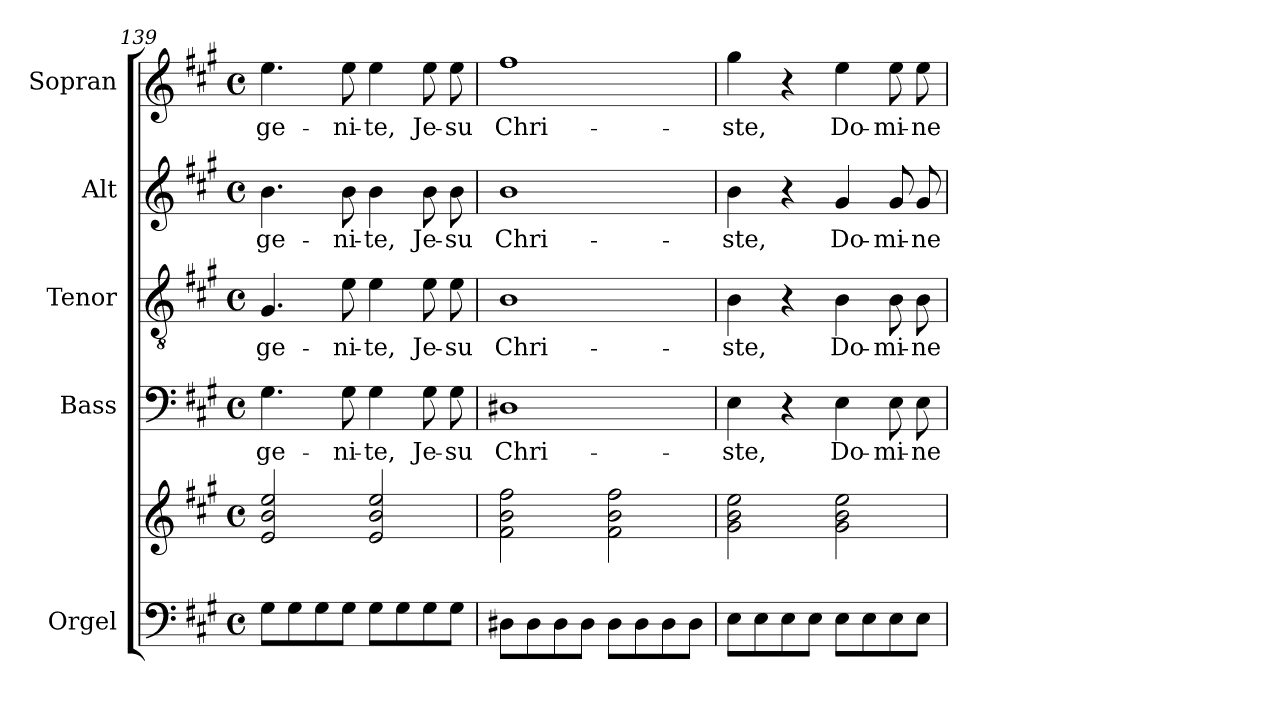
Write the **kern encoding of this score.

**kern	**kern	**kern	**text	**kern	**text	**kern	**text	**kern	**text
*part5	*part5	*part4	*part4	*part3	*part3	*part2	*part2	*part1	*part1
*staff6	*staff5	*staff4	*staff4	*staff3	*staff3	*staff2	*staff2	*staff1	*staff1
*I"Orgel	*	*I"Bass	*	*I"Tenor	*	*I"Alt	*	*I"Sopran	*
*I'Org.	*	*I'B.	*	*I'T.	*	*I'A.	*	*I'S.	*
!!LO:PB:g=z
*clefF4	*clefG2	*clefF4	*	*clefGv2	*	*clefG2	*	*clefG2	*
*k[f#c#g#]	*k[f#c#g#]	*k[f#c#g#]	*	*k[f#c#g#]	*	*k[f#c#g#]	*	*k[f#c#g#]	*
*A:	*A:	*A:	*	*A:	*	*A:	*	*A:	*
*M4/4	*M4/4	*M4/4	*	*M4/4	*	*M4/4	*	*M4/4	*
*met(c)	*met(c)	*met(c)	*	*met(c)	*	*met(c)	*	*met(c)	*
=139	=139	=139	=139	=139	=139	=139	=139	=139	=139
!	!	!	!LO:LY:b	!	!LO:LY:b	!	!LO:LY:b	!	!LO:LY:b
8G#\L	2e/ 2b/ 2ee/	4.G#\	-ge-	4.G#/	-ge-	4.b\	-ge-	4.ee\	-ge-
8G#\	.	.	.	.	.	.	.	.	.
8G#\	.	.	.	.	.	.	.	.	.
!	!	!	!LO:LY:b	!	!LO:LY:b	!	!LO:LY:b	!	!LO:LY:b
8G#\J	.	8G#\	-ni-	8e\	-ni-	8b\	-ni-	8ee\	-ni-
!	!	!	!LO:LY:b	!	!LO:LY:b	!	!LO:LY:b	!	!LO:LY:b
8G#\L	2e/ 2b/ 2ee/	4G#\	-te,	4e\	-te,	4b\	-te,	4ee\	-te,
8G#\	.	.	.	.	.	.	.	.	.
!	!	!	!LO:LY:b	!	!LO:LY:b	!	!LO:LY:b	!	!LO:LY:b
8G#\	.	8G#\	Je-	8e\	Je-	8b\	Je-	8ee\	Je-
!	!	!	!LO:LY:b	!	!LO:LY:b	!	!LO:LY:b	!	!LO:LY:b
8G#\J	.	8G#\	-su	8e\	-su	8b\	-su	8ee\	-su
=140	=140	=140	=140	=140	=140	=140	=140	=140	=140
!	!	!	!LO:LY:b	!	!LO:LY:b	!	!LO:LY:b	!	!LO:LY:b
8D#X\L	2f#\ 2b\ 2ff#\	1D#X	Chri-	1B	Chri-	1b	Chri-	1ff#	Chri-
8D#\	.	.	.	.	.	.	.	.	.
8D#\	.	.	.	.	.	.	.	.	.
8D#\J	.	.	.	.	.	.	.	.	.
8D#\L	2f#\ 2b\ 2ff#\	.	.	.	.	.	.	.	.
8D#\	.	.	.	.	.	.	.	.	.
8D#\	.	.	.	.	.	.	.	.	.
8D#\J	.	.	.	.	.	.	.	.	.
=141	=141	=141	=141	=141	=141	=141	=141	=141	=141
!	!	!	!LO:LY:b	!	!LO:LY:b	!	!LO:LY:b	!	!LO:LY:b
8E\L	2g#\ 2b\ 2ee\	4E\	-ste,	4B\	-ste,	4b\	-ste,	4gg#\	-ste,
8E\	.	.	.	.	.	.	.	.	.
8E\	.	4r	.	4r	.	4r	.	4r	.
8E\J	.	.	.	.	.	.	.	.	.
!	!	!	!LO:LY:b	!	!LO:LY:b	!	!LO:LY:b	!	!LO:LY:b
8E\L	2g#\ 2b\ 2ee\	4E\	Do-	4B\	Do-	4g#/	Do-	4ee\	Do-
8E\	.	.	.	.	.	.	.	.	.
!	!	!	!LO:LY:b	!	!LO:LY:b	!	!LO:LY:b	!	!LO:LY:b
8E\	.	8E\	-mi-	8B\	-mi-	8g#/	-mi-	8ee\	-mi-
!	!	!	!LO:LY:b	!	!LO:LY:b	!	!LO:LY:b	!	!LO:LY:b
8E\J	.	8E\	-ne	8B\	-ne	8g#/	-ne	8ee\	-ne
=	=	=	=	=	=	=	=	=	=
*-	*-	*-	*-	*-	*-	*-	*-	*-	*-
